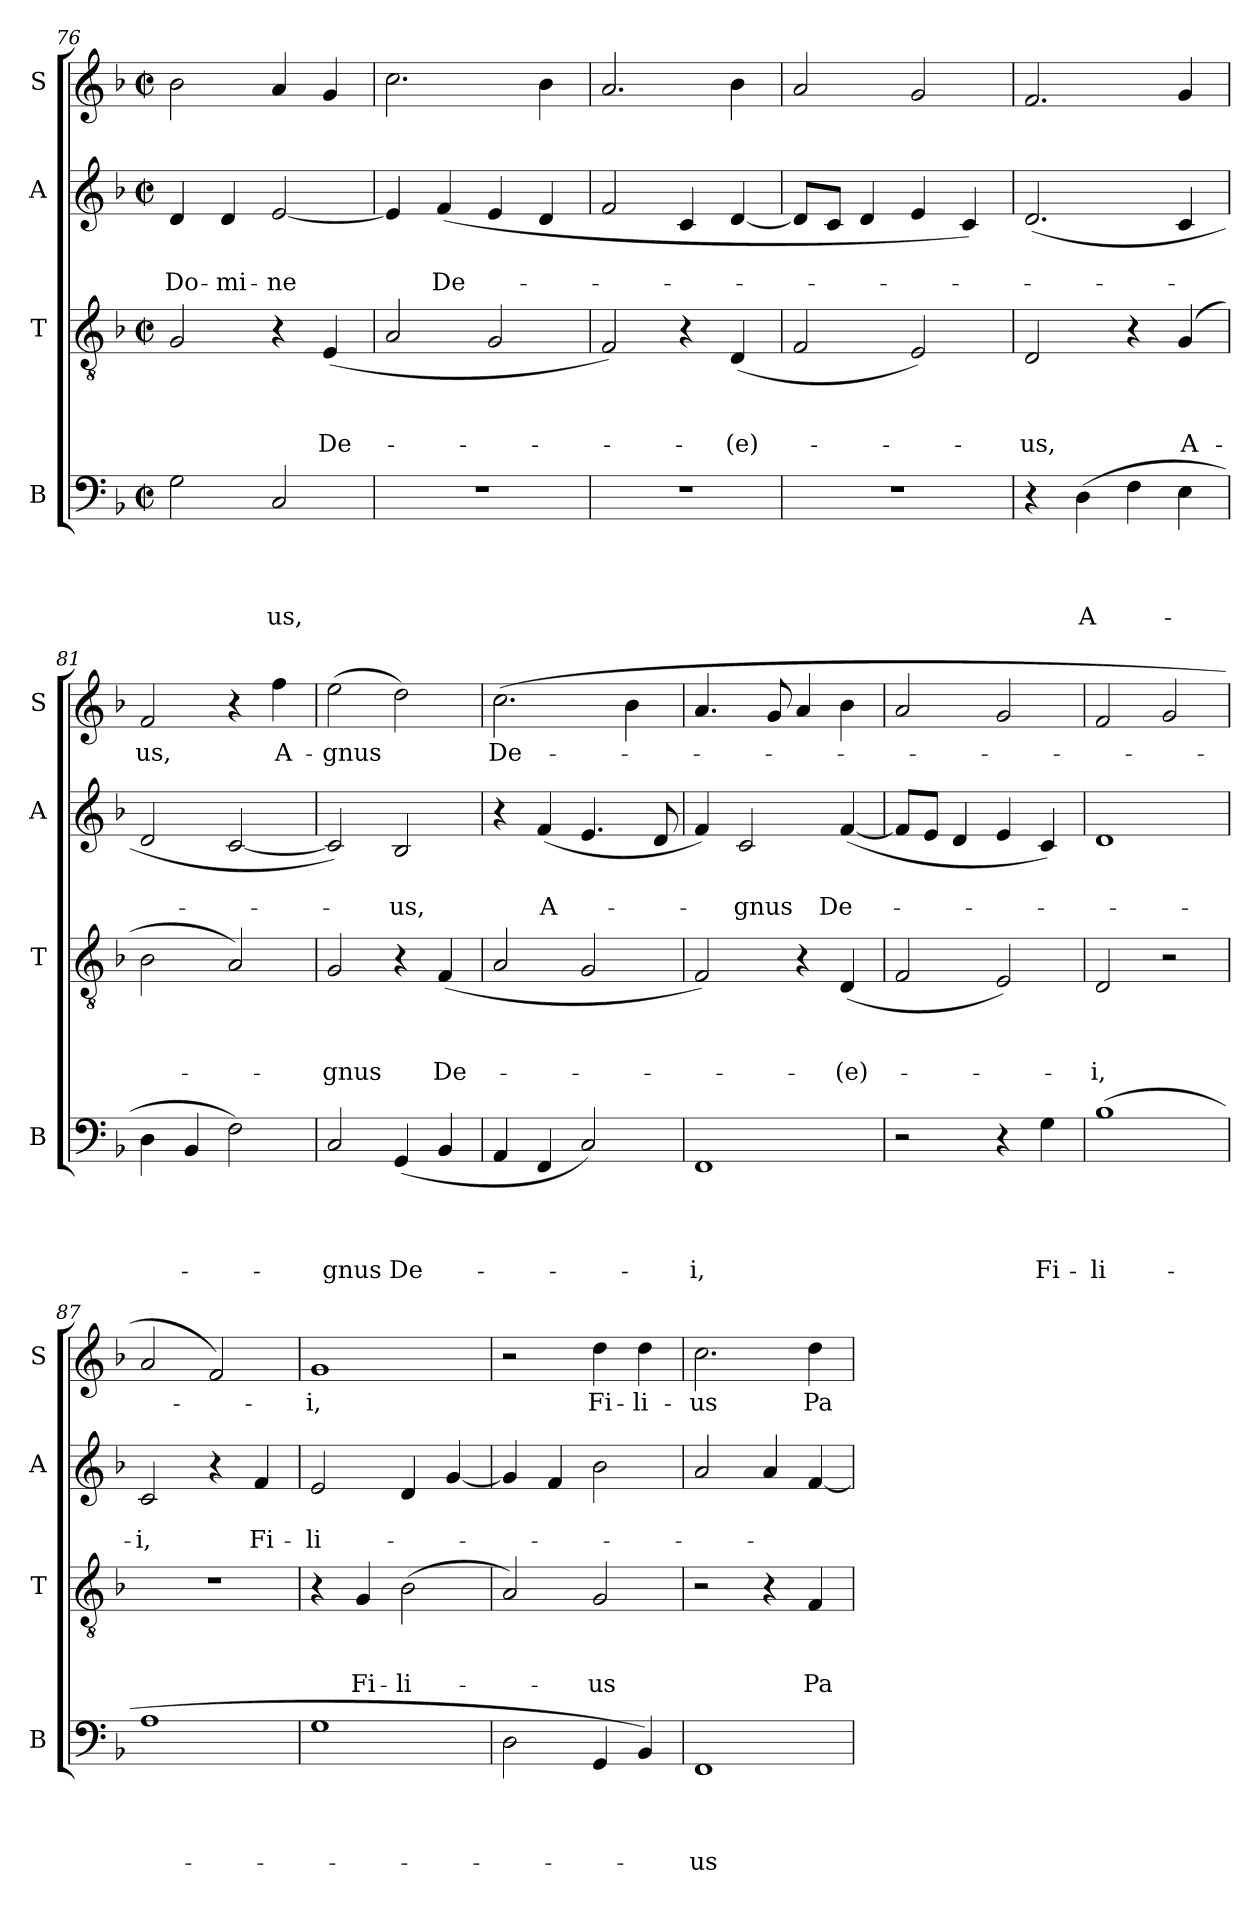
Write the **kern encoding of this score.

**kern	**text	**text	**text	**text	**kern	**text	**text	**text	**kern	**text	**text	**kern	**text
*part4	*part4	*part4	*part4	*part4	*part3	*part3	*part3	*part3	*part2	*part2	*part2	*part1	*part1
*staff4	*staff4	*staff4	*staff4	*staff4	*staff3	*staff3	*staff3	*staff3	*staff2	*staff2	*staff2	*staff1	*staff1
*I"B	*	*	*	*	*I"T	*	*	*	*I"A	*	*	*I"S	*
*I'B	*	*	*	*	*I'T	*	*	*	*I'A	*	*	*I'S	*
*clefF4	*	*	*	*	*clefGv2	*	*	*	*clefG2	*	*	*clefG2	*
*k[b-]	*	*	*	*	*k[b-]	*	*	*	*k[b-]	*	*	*k[b-]	*
*F:	*	*	*	*	*F:	*	*	*	*F:	*	*	*F:	*
*M2/2	*	*	*	*	*M2/2	*	*	*	*M2/2	*	*	*M2/2	*
*met(c|)	*	*	*	*	*met(c|)	*	*	*	*met(c|)	*	*	*met(c|)	*
=76	=76	=76	=76	=76	=76	=76	=76	=76	=76	=76	=76	=76	=76
!	!	!	!	!	!	!	!	!	!	!	!LO:LY:b	!	!
2G\	.	.	.	.	2G/	.	.	.	4d/	.	Do-	2b-\	.
!	!	!	!	!	!	!	!	!	!	!	!LO:LY:b	!	!
.	.	.	.	.	.	.	.	.	4d/	.	-mi-	.	.
!	!	!	!	!LO:LY:b	!	!	!	!	!	!	!LO:LY:b	!	!
2C/	.	.	.	-us,	4r	.	.	.	[<2e/	.	-ne	4a/	.
!	!	!	!	!	!	!	!	!LO:LY:b	!	!	!	!	!
.	.	.	.	.	(<4E/	.	.	De-	.	.	.	4g/	.
=77	=77	=77	=77	=77	=77	=77	=77	=77	=77	=77	=77	=77	=77
1r	.	.	.	.	2A/	.	.	.	4e/]	.	.	2.cc\	.
!	!	!	!	!	!	!	!	!	!	!	!LO:LY:b	!	!
.	.	.	.	.	.	.	.	.	(<4f/	.	De-	.	.
.	.	.	.	.	2G/	.	.	.	4e/	.	.	.	.
.	.	.	.	.	.	.	.	.	4d/	.	.	4b-\	.
=78	=78	=78	=78	=78	=78	=78	=78	=78	=78	=78	=78	=78	=78
1r	.	.	.	.	2F/)	.	.	.	2f/	.	.	2.a/	.
.	.	.	.	.	4r	.	.	.	4c/	.	.	.	.
!	!	!	!	!	!	!	!	!LO:LY:b	!	!	!	!	!
.	.	.	.	.	(<4D/	.	.	-(e)-	[<4d/	.	.	4b-\	.
=79	=79	=79	=79	=79	=79	=79	=79	=79	=79	=79	=79	=79	=79
1r	.	.	.	.	2F/	.	.	.	8d/L]	.	.	2a/	.
.	.	.	.	.	.	.	.	.	8c/J	.	.	.	.
.	.	.	.	.	.	.	.	.	4d/	.	.	.	.
.	.	.	.	.	2E/)	.	.	.	4e/	.	.	2g/	.
.	.	.	.	.	.	.	.	.	4c/)	.	.	.	.
!!LO:LB:g=z
=80	=80	=80	=80	=80	=80	=80	=80	=80	=80	=80	=80	=80	=80
!	!	!	!	!	!	!	!	!LO:LY:b	!	!	!	!	!
4r	.	.	.	.	2D/	.	.	-us,	(<2.d/	.	.	2.f/	.
!	!	!	!	!LO:LY:b	!	!	!	!	!	!	!	!	!
(>4D\	.	.	.	A-	.	.	.	.	.	.	.	.	.
4F\	.	.	.	.	4r	.	.	.	.	.	.	.	.
!	!	!	!	!	!	!	!	!LO:LY:b	!	!	!	!	!
4E\	.	.	.	.	(4G/	.	.	A-	4c/	.	.	4g/	.
=81	=81	=81	=81	=81	=81	=81	=81	=81	=81	=81	=81	=81	=81
!	!	!	!	!	!	!	!	!	!	!	!	!	!LO:LY:b
4D\	.	.	.	.	2B-\	.	.	.	2d/	.	.	2f/	-us,
4BB-/	.	.	.	.	.	.	.	.	.	.	.	.	.
2F\)	.	.	.	.	2A/)	.	.	.	[<2c/	.	.	4r	.
!	!	!	!	!	!	!	!	!	!	!	!	!	!LO:LY:b
.	.	.	.	.	.	.	.	.	.	.	.	4ff\	A-
=82	=82	=82	=82	=82	=82	=82	=82	=82	=82	=82	=82	=82	=82
!	!	!	!	!LO:LY:b	!	!	!	!LO:LY:b	!	!	!	!	!LO:LY:b
2C/	.	.	.	-gnus	2G/	.	.	-gnus	2c/])	.	.	(>2ee\	-gnus
!	!	!	!	!LO:LY:b	!	!	!	!	!	!	!LO:LY:b	!	!
(<4GG/	.	.	.	De-	4r	.	.	.	2B-/	.	-us,	2dd\)	.
!	!	!	!	!	!	!	!	!LO:LY:b	!	!	!	!	!
4BB-/	.	.	.	.	(<4F/	.	.	De-	.	.	.	.	.
=83	=83	=83	=83	=83	=83	=83	=83	=83	=83	=83	=83	=83	=83
!	!	!	!	!	!	!	!	!	!	!	!	!	!LO:LY:b
4AA/	.	.	.	.	2A/	.	.	.	4r	.	.	(>2.cc\	De-
!	!	!	!	!	!	!	!	!	!	!	!LO:LY:b	!	!
4FF/	.	.	.	.	.	.	.	.	(<4f/	.	A-	.	.
2C/)	.	.	.	.	2G/	.	.	.	4.e/	.	.	.	.
.	.	.	.	.	.	.	.	.	.	.	.	4b-\	.
.	.	.	.	.	.	.	.	.	8d/	.	.	.	.
=84	=84	=84	=84	=84	=84	=84	=84	=84	=84	=84	=84	=84	=84
!	!	!	!	!LO:LY:b	!	!	!	!	!	!	!	!	!
1FF	.	.	.	-i,	2F/)	.	.	.	4f/)	.	.	4.a/	.
!	!	!	!	!	!	!	!	!	!	!	!LO:LY:b	!	!
.	.	.	.	.	.	.	.	.	2c/	.	-gnus	.	.
.	.	.	.	.	.	.	.	.	.	.	.	8g/	.
.	.	.	.	.	4r	.	.	.	.	.	.	4a/	.
!	!	!	!	!	!	!	!	!LO:LY:b	!	!	!LO:LY:b	!	!
.	.	.	.	.	(<4D/	.	.	-(e)-	(<[<4f/	.	De-	4b-\	.
=85	=85	=85	=85	=85	=85	=85	=85	=85	=85	=85	=85	=85	=85
2r	.	.	.	.	2F/	.	.	.	8f/L]	.	.	2a/	.
.	.	.	.	.	.	.	.	.	8e/J	.	.	.	.
.	.	.	.	.	.	.	.	.	4d/	.	.	.	.
4r	.	.	.	.	2E/)	.	.	.	4e/	.	.	2g/	.
!	!	!	!	!LO:LY:b	!	!	!	!	!	!	!	!	!
4G\	.	.	.	Fi-	.	.	.	.	4c/)	.	.	.	.
!!LO:LB:g=z
=86	=86	=86	=86	=86	=86	=86	=86	=86	=86	=86	=86	=86	=86
!	!	!	!	!LO:LY:b:rj	!	!	!	!LO:LY:b	!	!	!	!	!
(>1B-	.	.	.	-li-	2D/	.	.	-i,	1d	.	.	2f/	.
.	.	.	.	.	2r	.	.	.	.	.	.	2g/	.
=87	=87	=87	=87	=87	=87	=87	=87	=87	=87	=87	=87	=87	=87
!	!	!	!	!	!	!	!	!	!	!	!LO:LY:b	!	!
1A	.	.	.	.	1r	.	.	.	2c/	.	-i,	2a/	.
.	.	.	.	.	.	.	.	.	4r	.	.	2f/)	.
!	!	!	!	!	!	!	!	!	!	!	!LO:LY:b	!	!
.	.	.	.	.	.	.	.	.	4f/	.	Fi-	.	.
=88	=88	=88	=88	=88	=88	=88	=88	=88	=88	=88	=88	=88	=88
!	!	!	!	!	!	!	!	!	!	!	!LO:LY:b	!	!LO:LY:b
1G	.	.	.	.	4r	.	.	.	2e/	.	-li-	1g	-i,
!	!	!	!	!	!	!	!	!LO:LY:b	!	!	!	!	!
.	.	.	.	.	4G/	.	.	Fi-	.	.	.	.	.
!	!	!	!	!	!	!	!	!LO:LY:b	!	!	!	!	!
.	.	.	.	.	(>2B-\	.	.	-li-	4d/	.	.	.	.
.	.	.	.	.	.	.	.	.	[<4g/	.	.	.	.
=89	=89	=89	=89	=89	=89	=89	=89	=89	=89	=89	=89	=89	=89
2D\	.	.	.	.	2A/)	.	.	.	4g/]	.	.	2r	.
.	.	.	.	.	.	.	.	.	4f/	.	.	.	.
!	!	!	!	!	!	!	!	!LO:LY:b	!	!	!	!	!LO:LY:b
4GG/	.	.	.	.	2G/	.	.	-us	2b-\	.	.	4dd\	Fi-
!	!	!	!	!	!	!	!	!	!	!	!	!	!LO:LY:b
4BB-/)	.	.	.	.	.	.	.	.	.	.	.	4dd\	-li-
=90	=90	=90	=90	=90	=90	=90	=90	=90	=90	=90	=90	=90	=90
!	!	!	!	!LO:LY:b	!	!	!	!	!	!	!	!	!LO:LY:b
1FF	.	.	.	-us	2r	.	.	.	2a/	.	.	2.cc\	-us
.	.	.	.	.	4r	.	.	.	4a/	.	.	.	.
!	!	!	!	!	!	!	!	!LO:LY:b	!	!	!	!	!LO:LY:b
.	.	.	.	.	4F/	.	.	Pa-	[<4f/	.	.	4dd\	Pa-
=	=	=	=	=	=	=	=	=	=	=	=	=	=
*-	*-	*-	*-	*-	*-	*-	*-	*-	*-	*-	*-	*-	*-
